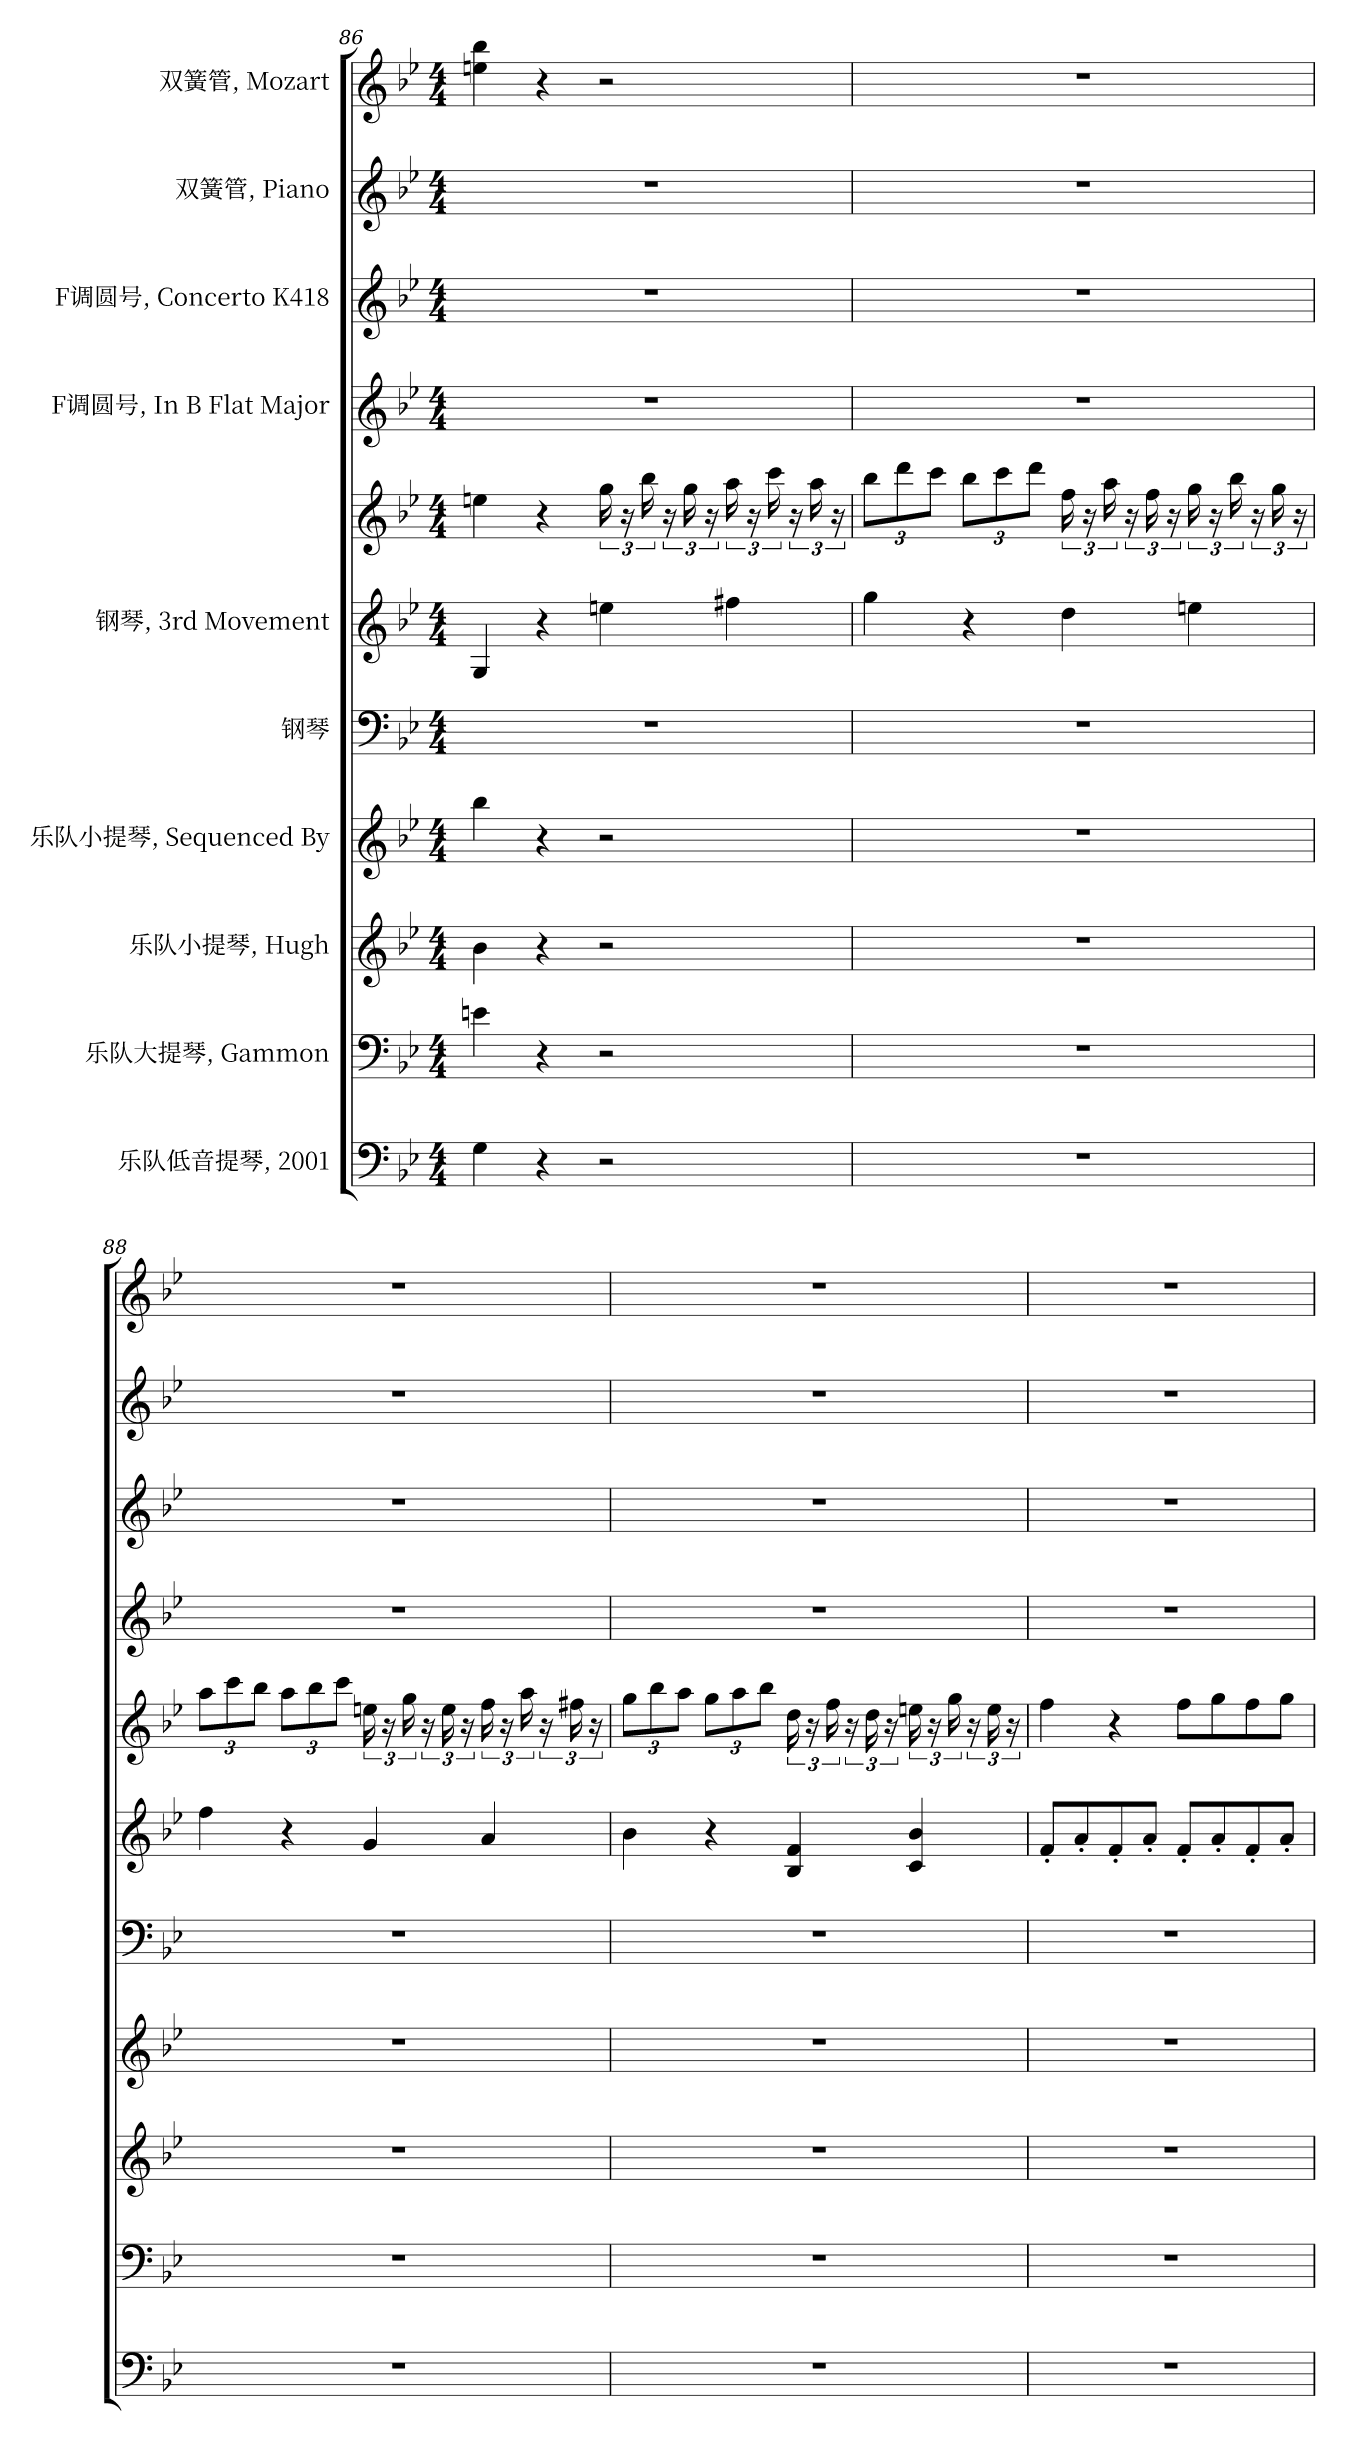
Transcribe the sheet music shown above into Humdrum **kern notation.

**kern	**kern	**kern	**kern	**kern	**kern	**kern	**kern	**kern	**kern	**kern
*part10	*part9	*part8	*part7	*part6	*part5	*part5	*part4	*part3	*part2	*part1
*staff11	*staff10	*staff9	*staff8	*staff7	*staff6	*staff5	*staff4	*staff3	*staff2	*staff1
*I"乐队低音提琴, 2001	*I"乐队大提琴, Gammon	*I"乐队小提琴,  Hugh	*I"乐队小提琴, Sequenced By	*I"钢琴	*I"钢琴, 3rd Movement	*	*I"F调圆号, In B Flat Major	*I"F调圆号, Concerto K418	*I"双簧管,  Piano	*I"双簧管,  Mozart
*clefF4	*clefF4	*clefG2	*clefG2	*clefF4	*clefG2	*clefG2	*clefG2	*clefG2	*clefG2	*clefG2
*ITrd7c12	*	*	*	*	*	*	*ITrd4c7	*ITrd4c7	*	*
*k[b-e-]	*k[b-e-]	*k[b-e-]	*k[b-e-]	*k[b-e-]	*k[b-e-]	*k[b-e-]	*k[b-e-a-]	*k[b-e-a-]	*k[b-e-]	*k[b-e-]
*M4/4	*M4/4	*M4/4	*M4/4	*M4/4	*M4/4	*M4/4	*M4/4	*M4/4	*M4/4	*M4/4
=86	=86	=86	=86	=86	=86	=86	=86	=86	=86	=86
4GG\	4en\	4b-\	4bb-\	1r	4G/	4een\	1r	1r	1r	4een\ 4bb-\
4r	4r	4r	4r	.	4r	4r	.	.	.	4r
2r	2r	2r	2r	.	4een\	24gg\	.	.	.	2r
.	.	.	.	.	.	24r	.	.	.	.
.	.	.	.	.	.	24bb-\	.	.	.	.
.	.	.	.	.	.	24r	.	.	.	.
.	.	.	.	.	.	24gg\	.	.	.	.
.	.	.	.	.	.	24r	.	.	.	.
.	.	.	.	.	4ff#X\	24aa\	.	.	.	.
.	.	.	.	.	.	24r	.	.	.	.
.	.	.	.	.	.	24ccc\	.	.	.	.
.	.	.	.	.	.	24r	.	.	.	.
.	.	.	.	.	.	24aa\	.	.	.	.
.	.	.	.	.	.	24r	.	.	.	.
!!LO:PB:g=z
=87	=87	=87	=87	=87	=87	=87	=87	=87	=87	=87
*	*	*	*	*	*	*Xbrackettup	*	*	*	*
1r	1r	1r	1r	1r	4gg\	12bb-\L	1r	1r	1r	1r
.	.	.	.	.	.	12ddd\	.	.	.	.
.	.	.	.	.	.	12ccc\J	.	.	.	.
.	.	.	.	.	4r	12bb-\L	.	.	.	.
.	.	.	.	.	.	12ccc\	.	.	.	.
.	.	.	.	.	.	12ddd\J	.	.	.	.
*	*	*	*	*	*	*brackettup	*	*	*	*
.	.	.	.	.	4dd\	24ff\	.	.	.	.
.	.	.	.	.	.	24r	.	.	.	.
.	.	.	.	.	.	24aa\	.	.	.	.
.	.	.	.	.	.	24r	.	.	.	.
.	.	.	.	.	.	24ff\	.	.	.	.
.	.	.	.	.	.	24r	.	.	.	.
.	.	.	.	.	4een\	24gg\	.	.	.	.
.	.	.	.	.	.	24r	.	.	.	.
.	.	.	.	.	.	24bb-\	.	.	.	.
.	.	.	.	.	.	24r	.	.	.	.
.	.	.	.	.	.	24gg\	.	.	.	.
.	.	.	.	.	.	24r	.	.	.	.
=88	=88	=88	=88	=88	=88	=88	=88	=88	=88	=88
*	*	*	*	*	*	*Xbrackettup	*	*	*	*
1r	1r	1r	1r	1r	4ff\	12aa\L	1r	1r	1r	1r
.	.	.	.	.	.	12ccc\	.	.	.	.
.	.	.	.	.	.	12bb-\J	.	.	.	.
.	.	.	.	.	4r	12aa\L	.	.	.	.
.	.	.	.	.	.	12bb-\	.	.	.	.
.	.	.	.	.	.	12ccc\J	.	.	.	.
*	*	*	*	*	*	*brackettup	*	*	*	*
.	.	.	.	.	4g/	24een\	.	.	.	.
.	.	.	.	.	.	24r	.	.	.	.
.	.	.	.	.	.	24gg\	.	.	.	.
.	.	.	.	.	.	24r	.	.	.	.
.	.	.	.	.	.	24ee\	.	.	.	.
.	.	.	.	.	.	24r	.	.	.	.
.	.	.	.	.	4a/	24ff\	.	.	.	.
.	.	.	.	.	.	24r	.	.	.	.
.	.	.	.	.	.	24aa\	.	.	.	.
.	.	.	.	.	.	24r	.	.	.	.
.	.	.	.	.	.	24ff#X\	.	.	.	.
.	.	.	.	.	.	24r	.	.	.	.
!!LO:PB:g=z
=89	=89	=89	=89	=89	=89	=89	=89	=89	=89	=89
*	*	*	*	*	*	*Xbrackettup	*	*	*	*
1r	1r	1r	1r	1r	4b-\	12gg\L	1r	1r	1r	1r
.	.	.	.	.	.	12bb-\	.	.	.	.
.	.	.	.	.	.	12aa\J	.	.	.	.
.	.	.	.	.	4r	12gg\L	.	.	.	.
.	.	.	.	.	.	12aa\	.	.	.	.
.	.	.	.	.	.	12bb-\J	.	.	.	.
*	*	*	*	*	*	*brackettup	*	*	*	*
.	.	.	.	.	4B-/ 4f/	24dd\	.	.	.	.
.	.	.	.	.	.	24r	.	.	.	.
.	.	.	.	.	.	24ff\	.	.	.	.
.	.	.	.	.	.	24r	.	.	.	.
.	.	.	.	.	.	24dd\	.	.	.	.
.	.	.	.	.	.	24r	.	.	.	.
.	.	.	.	.	4c/ 4b-/	24een\	.	.	.	.
.	.	.	.	.	.	24r	.	.	.	.
.	.	.	.	.	.	24gg\	.	.	.	.
.	.	.	.	.	.	24r	.	.	.	.
.	.	.	.	.	.	24ee\	.	.	.	.
.	.	.	.	.	.	24r	.	.	.	.
=90	=90	=90	=90	=90	=90	=90	=90	=90	=90	=90
1r	1r	1r	1r	1r	8f'/L	4ff\	1r	1r	1r	1r
.	.	.	.	.	8a'/	.	.	.	.	.
.	.	.	.	.	8f'/	4r	.	.	.	.
.	.	.	.	.	8a'/J	.	.	.	.	.
.	.	.	.	.	8f'/L	8ff\L	.	.	.	.
.	.	.	.	.	8a'/	8gg\	.	.	.	.
.	.	.	.	.	8f'/	8ff\	.	.	.	.
.	.	.	.	.	8a'/J	8gg\J	.	.	.	.
=	=	=	=	=	=	=	=	=	=	=
*-	*-	*-	*-	*-	*-	*-	*-	*-	*-	*-
